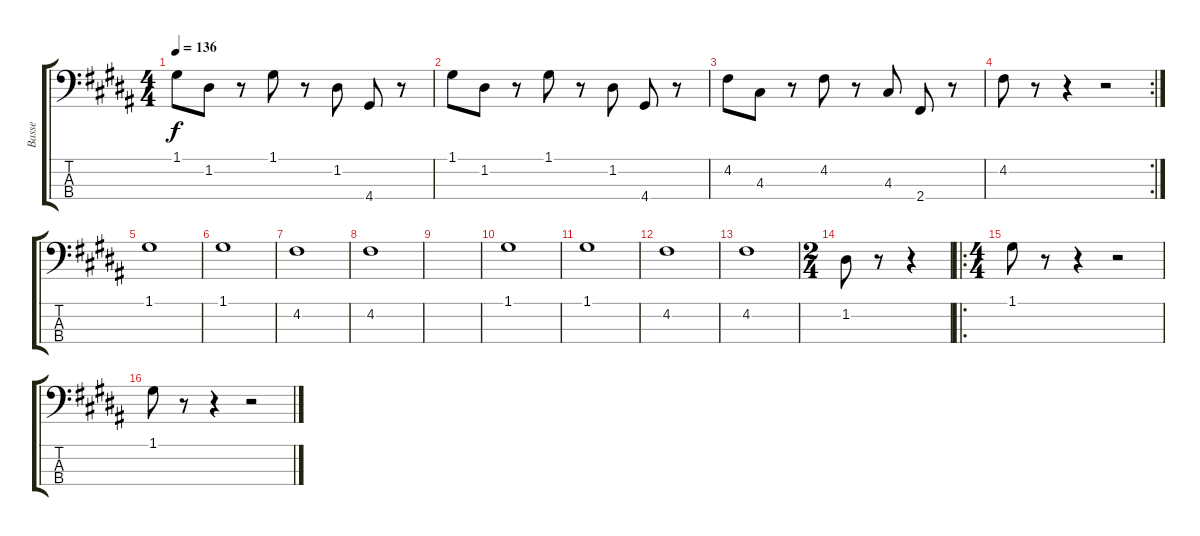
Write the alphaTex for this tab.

\track ("Basse" "Basse") {instrument electricbassfinger bank 255}
\staff {score tabs}
\tuning (G2 D2 A1 E1) {hide}
\ts (4 4)
\tempo 136
\clef f4
\ks g#minor
1.1.8{dy f} 1.2.8 r.8 1.1.8 r.8 1.2.8 4.4.8 r.8 |
1.1.8 1.2.8 r.8 1.1.8 r.8 1.2.8 4.4.8 r.8 |
4.2.8 4.3.8 r.8 4.2.8 r.8 4.3.8 2.4.8 r.8 |
\rc 2
4.2.8 r.8 r.4 r.2 |
1.1.1 |
1.1.1 |
4.2.1 |
4.2.1 |
|
1.1.1 |
1.1.1 |
4.2.1 |
4.2.1 |
\ts (2 4)
1.2.8 r.8 r.4 |
\ro
\ts (4 4)
1.1.8 r.8 r.4 r.2 |
1.1.8 r.8 r.4 r.2
